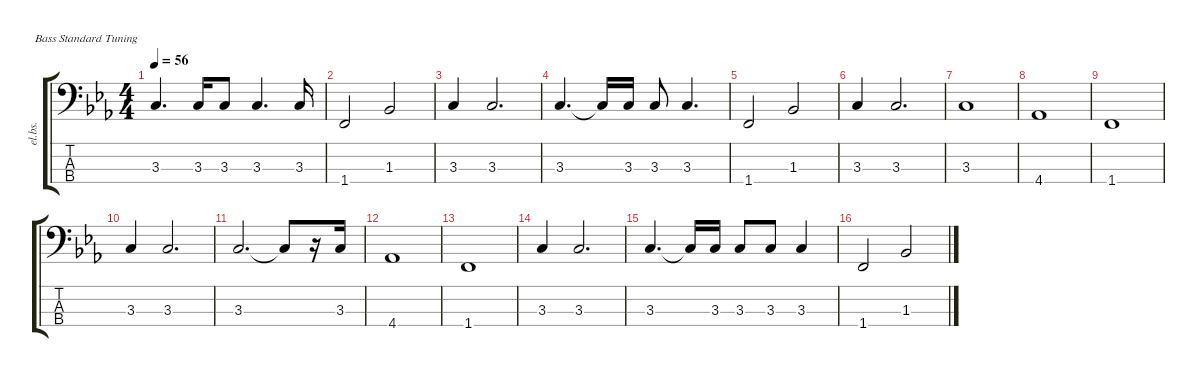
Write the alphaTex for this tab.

\defaultSystemsLayout 4
\hideDynamics
\bracketExtendMode groupsimilarinstruments
\otherSystemsTrackNameOrientation horizontal
\track ("Bass" "el.bs.") {instrument electricbassfinger}
\staff {score tabs}
\tuning (G2 D2 A1 E1)
\ts (4 4)
\tempo 56
\clef f4
\ks cminor
3.3{acc forcenatural}.4{d dy f beam Up} 3.3{acc forcenatural}.16{beam Up} 3.3{acc forcenatural}.8{beam Up} 3.3{acc forcenatural}.4{d beam Up} 3.3{acc forcenatural}.16{beam Up} |
1.4{acc forcenatural}.2{beam Up} 1.3{acc b}.2{beam Up} |
3.3{acc forcenatural}.4{beam Up} 3.3{acc forcenatural}.2{d beam Up} |
3.3{acc forcenatural}.4{d beam Up} 3.3{t acc forcenatural}.16{beam Up} 3.3{acc forcenatural}.16{beam Up} 3.3{acc forcenatural}.8{beam Up} 3.3{acc forcenatural}.4{d beam Up} |
1.4{acc forcenatural}.2{beam Up} 1.3{acc b}.2{beam Up} |
3.3{acc forcenatural}.4{beam Up} 3.3{acc forcenatural}.2{d beam Up} |
3.3{acc forcenatural}.1{beam Up} |
4.4{acc b}.1{beam Up} |
1.4{acc forcenatural}.1{beam Up} |
3.3{acc forcenatural}.4{beam Up} 3.3{acc forcenatural}.2{d beam Up} |
3.3{acc forcenatural}.2{d beam Up} 3.3{t acc forcenatural}.8{beam Up} r.16{beam Up} 3.3{acc forcenatural}.16{beam Up} |
4.4{acc b}.1{beam Up} |
1.4{acc forcenatural}.1{beam Up} |
3.3{acc forcenatural}.4{beam Up} 3.3{acc forcenatural}.2{d beam Up} |
3.3{acc forcenatural}.4{d beam Up} 3.3{t acc forcenatural}.16{beam Up} 3.3{acc forcenatural}.16{beam Up} 3.3{acc forcenatural}.8{beam Up} 3.3{acc forcenatural}.8{beam Up} 3.3{acc forcenatural}.4{beam Up} |
1.4{acc forcenatural}.2{beam Up} 1.3{acc b}.2{beam Up}
